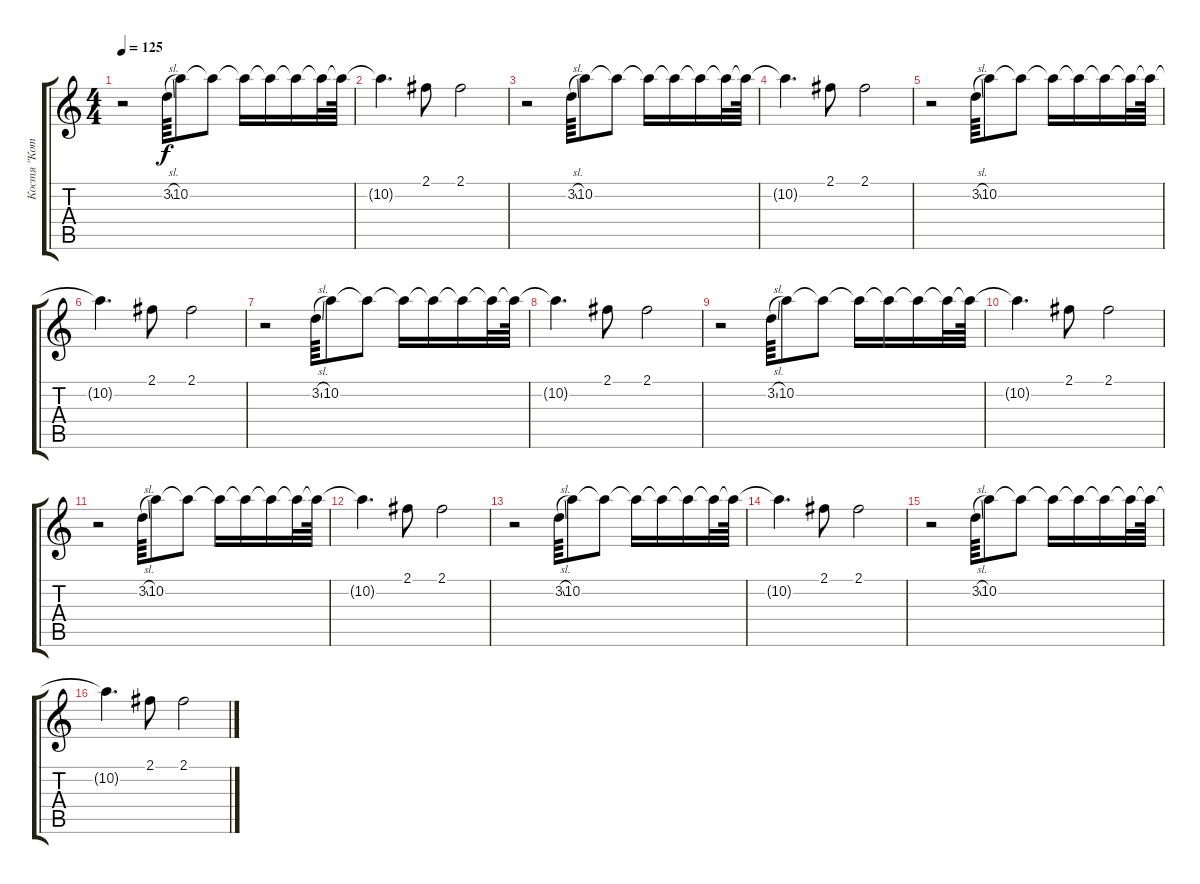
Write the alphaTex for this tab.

\track ("Костя \"Кот\" Чалых" "Костя \"Кот") {instrument electricguitarmuted}
\staff {score tabs}
\tuning (E4 B3 G3 D3 A2 E2) {hide}
\ts (4 4)
\tempo 125
\clef g2
\ks c
r.2{dy f} 3.2{sl}.64 10.2.8 10.2{t}.8 10.2{t}.16 10.2{t}.16 10.2{t}.16 10.2{t}.32 10.2{t}.64 |
10.2{t}.4{d} 2.1.8 2.1.2 |
r.2 3.2{sl}.64 10.2.8 10.2{t}.8 10.2{t}.16 10.2{t}.16 10.2{t}.16 10.2{t}.32 10.2{t}.64 |
10.2{t}.4{d} 2.1.8 2.1.2 |
r.2 3.2{sl}.64 10.2.8 10.2{t}.8 10.2{t}.16 10.2{t}.16 10.2{t}.16 10.2{t}.32 10.2{t}.64 |
10.2{t}.4{d} 2.1.8 2.1.2 |
r.2 3.2{sl}.64 10.2.8 10.2{t}.8 10.2{t}.16 10.2{t}.16 10.2{t}.16 10.2{t}.32 10.2{t}.64 |
10.2{t}.4{d} 2.1.8 2.1.2 |
r.2 3.2{sl}.64 10.2.8 10.2{t}.8 10.2{t}.16 10.2{t}.16 10.2{t}.16 10.2{t}.32 10.2{t}.64 |
10.2{t}.4{d} 2.1.8 2.1.2 |
r.2 3.2{sl}.64 10.2.8 10.2{t}.8 10.2{t}.16 10.2{t}.16 10.2{t}.16 10.2{t}.32 10.2{t}.64 |
10.2{t}.4{d} 2.1.8 2.1.2 |
r.2 3.2{sl}.64 10.2.8 10.2{t}.8 10.2{t}.16 10.2{t}.16 10.2{t}.16 10.2{t}.32 10.2{t}.64 |
10.2{t}.4{d} 2.1.8 2.1.2 |
r.2 3.2{sl}.64 10.2.8 10.2{t}.8 10.2{t}.16 10.2{t}.16 10.2{t}.16 10.2{t}.32 10.2{t}.64 |
10.2{t}.4{d} 2.1.8 2.1.2
